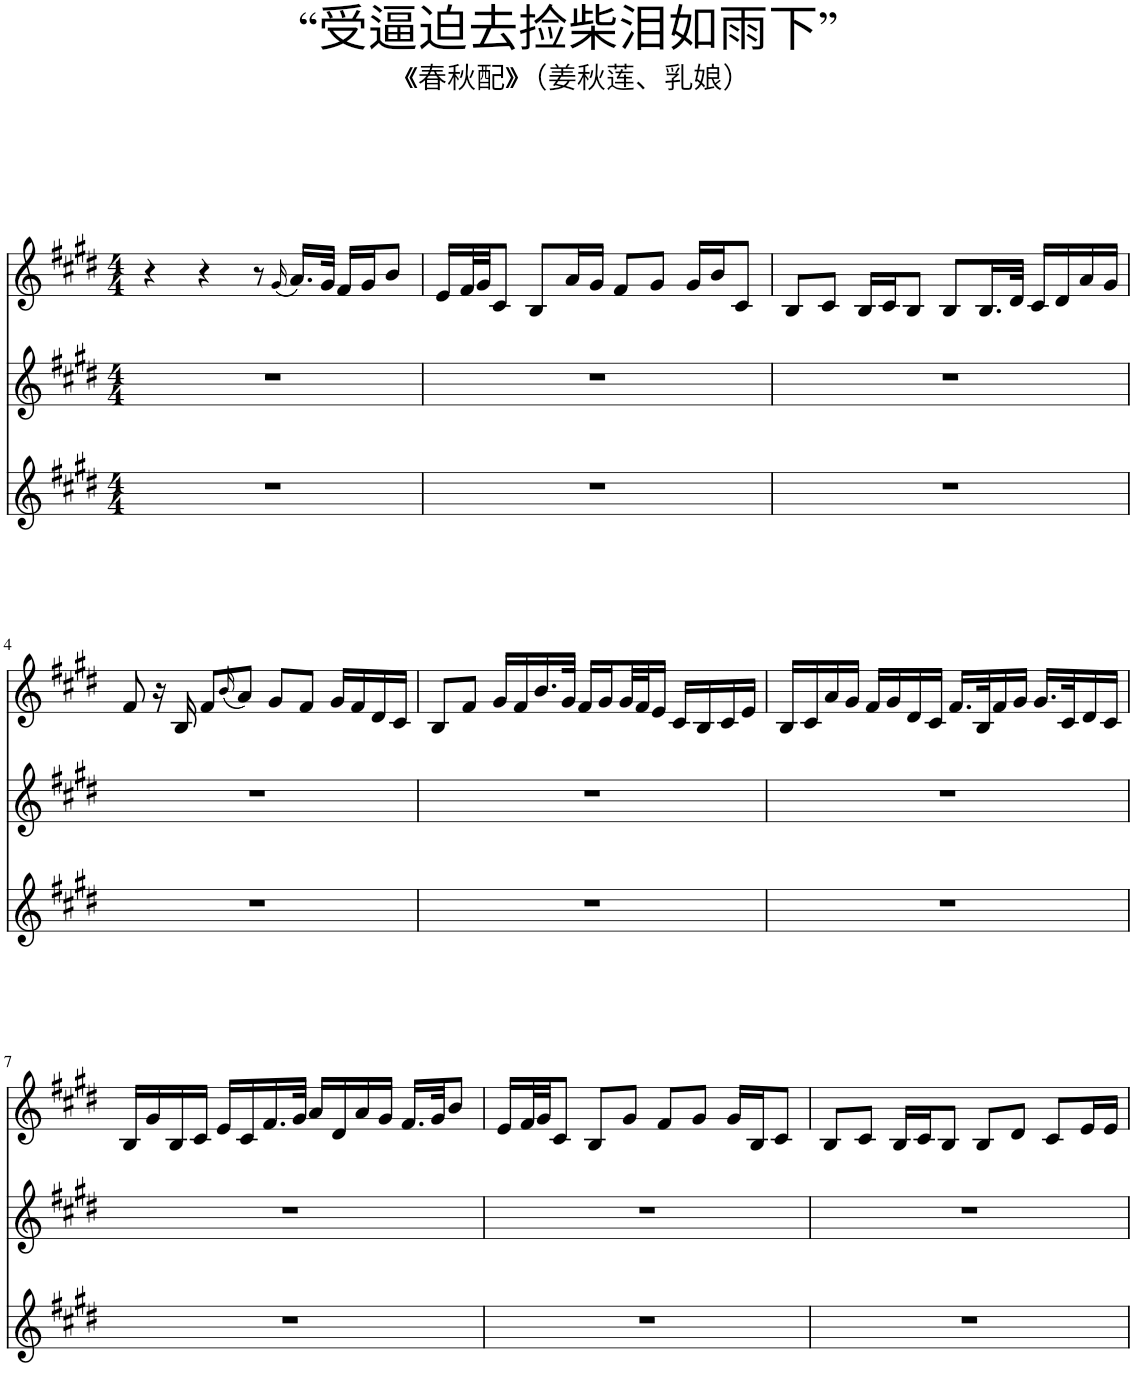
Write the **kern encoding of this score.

**kern	**kern	**kern
*part3	*part2	*part1
*staff3	*staff2	*staff1
*I"Piano	*I"Piano	*I"Piano
*I'Pno	*I'Pno	*I'Pno
*clefG2	*clefG2	*clefG2
*k[f#c#g#d#]	*k[f#c#g#d#]	*k[f#c#g#d#]
*M4/4	*M4/4	*M4/4
=1	=1	=1
1r	1r	4r
.	.	4r
.	.	8r
.	.	(16qg#/
.	.	16.a/LL)
.	.	32g#/JJk
.	.	16f#/LL
.	.	16g#/J
.	.	8b/J
=2	=2	=2
1r	1r	16e/LL
.	.	32f#/L
.	.	32g#/JJ
.	.	8c#/J
.	.	8B/L
.	.	16a/L
.	.	16g#/JJ
.	.	8f#/L
.	.	8g#/J
.	.	16g#/LL
.	.	16b/J
.	.	8c#/J
=3	=3	=3
1r	1r	8B/L
.	.	8c#/J
.	.	16B/LL
.	.	16c#/J
.	.	8B/J
.	.	8B/L
.	.	16.B/L
.	.	32d#/JJk
.	.	16c#/LL
.	.	16d#/
.	.	16a/
.	.	16g#/JJ
!!LO:LB:g=z
=4	=4	=4
1r	1r	8f#/
.	.	16r
.	.	16B/
.	.	8f#/L
.	.	(16qb/
.	.	8a/J)
.	.	8g#/L
.	.	8f#/J
.	.	16g#/LL
.	.	16f#/
.	.	16d#/
.	.	16c#/JJ
=5	=5	=5
1r	1r	8B/L
.	.	8f#/J
.	.	16g#/LL
.	.	16f#/
.	.	16.b/
.	.	32g#/JJk
.	.	16f#/LL
.	.	16g#/
.	.	32g#/L
.	.	32f#/J
.	.	16e/JJ
.	.	16c#/LL
.	.	16B/
.	.	16c#/
.	.	16e/JJ
=6	=6	=6
1r	1r	16B/LL
.	.	16c#/
.	.	16a/
.	.	16g#/JJ
.	.	16f#/LL
.	.	16g#/
.	.	16d#/
.	.	16c#/JJ
.	.	16.f#/LL
.	.	32B/K
.	.	16f#/
.	.	16g#/JJ
.	.	16.g#/LL
.	.	32c#/K
.	.	16d#/
.	.	16c#/JJ
!!LO:LB:g=z
=7	=7	=7
1r	1r	16B/LL
.	.	16g#/
.	.	16B/
.	.	16c#/JJ
.	.	16e/LL
.	.	16c#/
.	.	16.f#/
.	.	32g#/JJk
.	.	16a/LL
.	.	16d#/
.	.	16a/
.	.	16g#/JJ
.	.	16.f#/LL
.	.	32g#/JK
.	.	8b/J
=8	=8	=8
1r	1r	16e/LL
.	.	32f#/L
.	.	32g#/JJ
.	.	8c#/J
.	.	8B/L
.	.	8g#/J
.	.	8f#/L
.	.	8g#/J
.	.	16g#/LL
.	.	16B/J
.	.	8c#/J
=9	=9	=9
1r	1r	8B/L
.	.	8c#/J
.	.	16B/LL
.	.	16c#/J
.	.	8B/J
.	.	8B/L
.	.	8d#/J
.	.	8c#/L
.	.	16e/L
.	.	16e/JJ
=	=	=
*-	*-	*-
